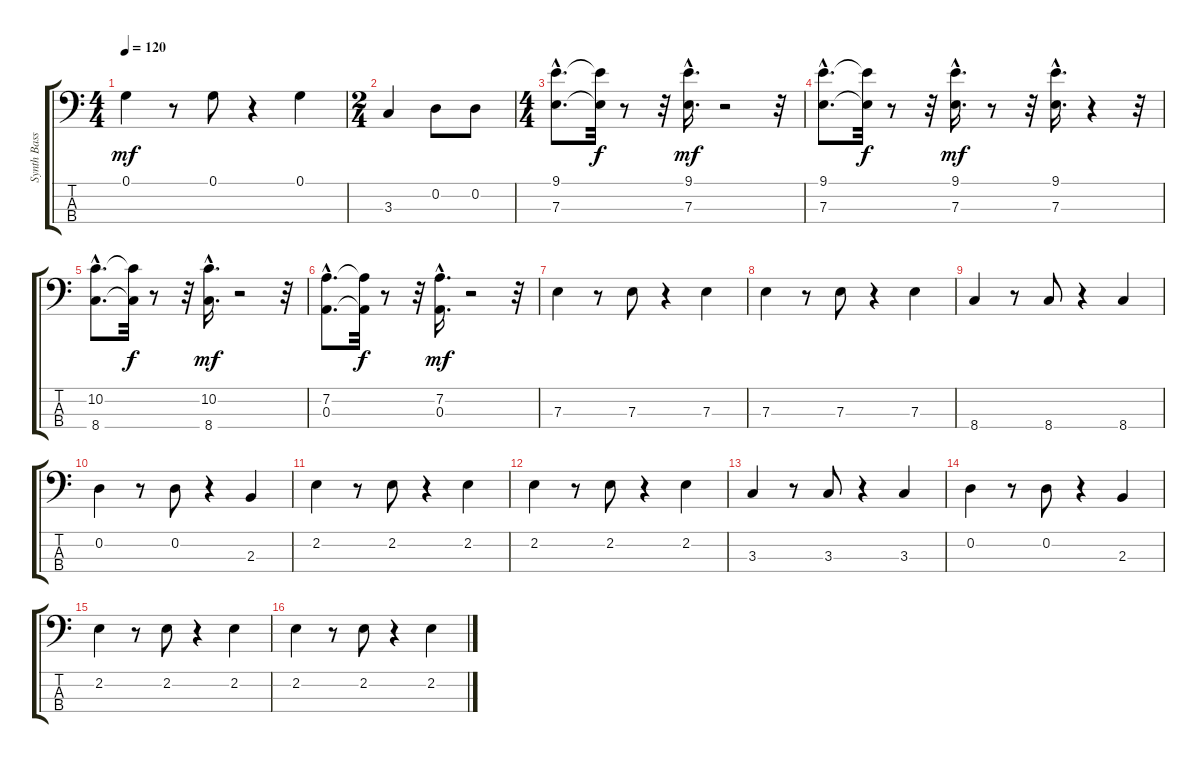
\track ("Synth Bass 2" "Synth Bass") {instrument synthbass2}
\staff {score tabs}
\tuning (G2 D2 A1 E1) {hide}
\ts (4 4)
\tempo 120
\clef f4
\ks c
0.1.4{dy mf} r.8 0.1.8 r.4 0.1.4 |
\ts (2 4)
3.3.4 0.2.8 0.2.8 |
\ts (4 4)
(9.1{hac} 7.3{hac}).8{d} (9.1{t} 7.3{t}).32{dy f} r.8 r.32 (9.1{hac} 7.3{hac}).16{d dy mf} r.2 r.32 |
(9.1{hac} 7.3{hac}).8{d} (9.1{t} 7.3{t}).32{dy f} r.8 r.32 (9.1{hac} 7.3{hac}).16{d dy mf} r.8 r.32 (9.1{hac} 7.3{hac}).16{d} r.4 r.32 |
(10.2{hac} 8.4{hac}).8{d} (10.2{t} 8.4{t}).32{dy f} r.8 r.32 (10.2{hac} 8.4{hac}).16{d dy mf} r.2 r.32 |
(7.2{hac} 0.3{hac}).8{d} (7.2{t} 0.3{t}).32{dy f} r.8 r.32 (7.2{hac} 0.3{hac}).16{d dy mf} r.2 r.32 |
7.3.4 r.8 7.3.8 r.4 7.3.4 |
7.3.4 r.8 7.3.8 r.4 7.3.4 |
8.4.4 r.8 8.4.8 r.4 8.4.4 |
0.2.4 r.8 0.2.8 r.4 2.3.4 |
2.2.4 r.8 2.2.8 r.4 2.2.4 |
2.2.4 r.8 2.2.8 r.4 2.2.4 |
3.3.4 r.8 3.3.8 r.4 3.3.4 |
0.2.4 r.8 0.2.8 r.4 2.3.4 |
2.2.4 r.8 2.2.8 r.4 2.2.4 |
2.2.4 r.8 2.2.8 r.4 2.2.4
